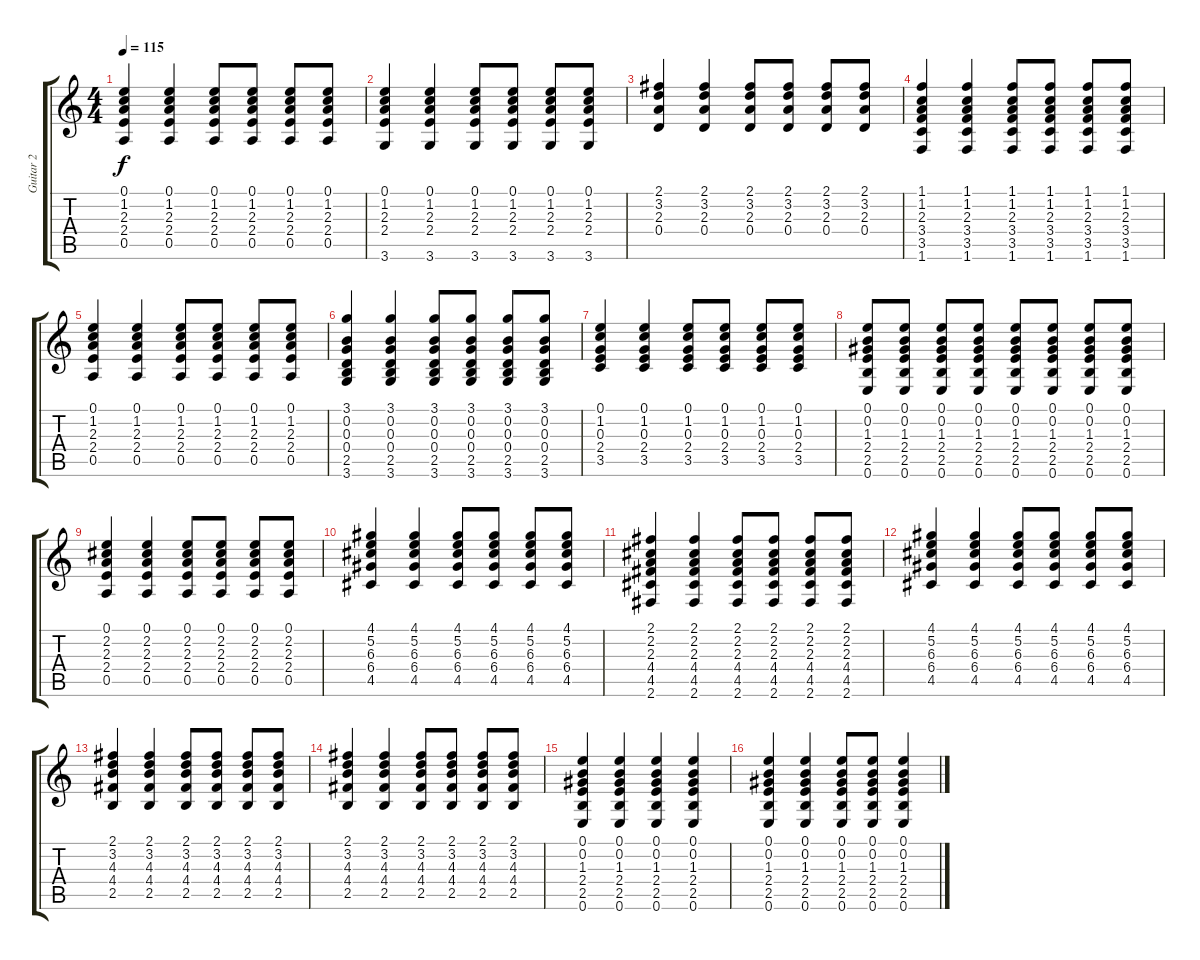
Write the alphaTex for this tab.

\track ("Guitar 2" "Guitar 2") {instrument acousticguitarsteel}
\staff {score tabs}
\tuning (E4 B3 G3 D3 A2 E2) {hide}
\ts (4 4)
\tempo 115
\clef g2
\ks c
(0.1 1.2 2.3 2.4 0.5).4{dy f} (0.1 1.2 2.3 2.4 0.5).4 (0.1 1.2 2.3 2.4 0.5).8 (0.1 1.2 2.3 2.4 0.5).8 (0.1 1.2 2.3 2.4 0.5).8 (0.1 1.2 2.3 2.4 0.5).8 |
(0.1 1.2 2.3 2.4 3.6).4 (0.1 1.2 2.3 2.4 3.6).4 (0.1 1.2 2.3 2.4 3.6).8 (0.1 1.2 2.3 2.4 3.6).8 (0.1 1.2 2.3 2.4 3.6).8 (0.1 1.2 2.3 2.4 3.6).8 |
(2.1 3.2 2.3 0.4).4 (2.1 3.2 2.3 0.4).4 (2.1 3.2 2.3 0.4).8 (2.1 3.2 2.3 0.4).8 (2.1 3.2 2.3 0.4).8 (2.1 3.2 2.3 0.4).8 |
(1.1 1.2 2.3 3.4 3.5 1.6).4 (1.1 1.2 2.3 3.4 3.5 1.6).4 (1.1 1.2 2.3 3.4 3.5 1.6).8 (1.1 1.2 2.3 3.4 3.5 1.6).8 (1.1 1.2 2.3 3.4 3.5 1.6).8 (1.1 1.2 2.3 3.4 3.5 1.6).8 |
(0.1 1.2 2.3 2.4 0.5).4 (0.1 1.2 2.3 2.4 0.5).4 (0.1 1.2 2.3 2.4 0.5).8 (0.1 1.2 2.3 2.4 0.5).8 (0.1 1.2 2.3 2.4 0.5).8 (0.1 1.2 2.3 2.4 0.5).8 |
(3.1 0.2 0.3 0.4 2.5 3.6).4 (3.1 0.2 0.3 0.4 2.5 3.6).4 (3.1 0.2 0.3 0.4 2.5 3.6).8 (3.1 0.2 0.3 0.4 2.5 3.6).8 (3.1 0.2 0.3 0.4 2.5 3.6).8 (3.1 0.2 0.3 0.4 2.5 3.6).8 |
(0.1 1.2 0.3 2.4 3.5).4 (0.1 1.2 0.3 2.4 3.5).4 (0.1 1.2 0.3 2.4 3.5).8 (0.1 1.2 0.3 2.4 3.5).8 (0.1 1.2 0.3 2.4 3.5).8 (0.1 1.2 0.3 2.4 3.5).8 |
(0.1 0.2 1.3 2.4 2.5 0.6).8 (0.1 0.2 1.3 2.4 2.5 0.6).8 (0.1 0.2 1.3 2.4 2.5 0.6).8 (0.1 0.2 1.3 2.4 2.5 0.6).8 (0.1 0.2 1.3 2.4 2.5 0.6).8 (0.1 0.2 1.3 2.4 2.5 0.6).8 (0.1 0.2 1.3 2.4 2.5 0.6).8 (0.1 0.2 1.3 2.4 2.5 0.6).8 |
(0.1 2.2 2.3 2.4 0.5).4 (0.1 2.2 2.3 2.4 0.5).4 (0.1 2.2 2.3 2.4 0.5).8 (0.1 2.2 2.3 2.4 0.5).8 (0.1 2.2 2.3 2.4 0.5).8 (0.1 2.2 2.3 2.4 0.5).8 |
(4.1 5.2 6.3 6.4 4.5).4 (4.1 5.2 6.3 6.4 4.5).4 (4.1 5.2 6.3 6.4 4.5).8 (4.1 5.2 6.3 6.4 4.5).8 (4.1 5.2 6.3 6.4 4.5).8 (4.1 5.2 6.3 6.4 4.5).8 |
(2.1 2.2 2.3 4.4 4.5 2.6).4 (2.1 2.2 2.3 4.4 4.5 2.6).4 (2.1 2.2 2.3 4.4 4.5 2.6).8 (2.1 2.2 2.3 4.4 4.5 2.6).8 (2.1 2.2 2.3 4.4 4.5 2.6).8 (2.1 2.2 2.3 4.4 4.5 2.6).8 |
(4.1 5.2 6.3 6.4 4.5).4 (4.1 5.2 6.3 6.4 4.5).4 (4.1 5.2 6.3 6.4 4.5).8 (4.1 5.2 6.3 6.4 4.5).8 (4.1 5.2 6.3 6.4 4.5).8 (4.1 5.2 6.3 6.4 4.5).8 |
(2.1 3.2 4.3 4.4 2.5).4 (2.1 3.2 4.3 4.4 2.5).4 (2.1 3.2 4.3 4.4 2.5).8 (2.1 3.2 4.3 4.4 2.5).8 (2.1 3.2 4.3 4.4 2.5).8 (2.1 3.2 4.3 4.4 2.5).8 |
(2.1 3.2 4.3 4.4 2.5).4 (2.1 3.2 4.3 4.4 2.5).4 (2.1 3.2 4.3 4.4 2.5).8 (2.1 3.2 4.3 4.4 2.5).8 (2.1 3.2 4.3 4.4 2.5).8 (2.1 3.2 4.3 4.4 2.5).8 |
(0.1 0.2 1.3 2.4 2.5 0.6).4 (0.1 0.2 1.3 2.4 2.5 0.6).4 (0.1 0.2 1.3 2.4 2.5 0.6).4 (0.1 0.2 1.3 2.4 2.5 0.6).4 |
(0.1 0.2 1.3 2.4 2.5 0.6).4 (0.1 0.2 1.3 2.4 2.5 0.6).4 (0.1 0.2 1.3 2.4 2.5 0.6).8 (0.1 0.2 1.3 2.4 2.5 0.6).8 (0.1 0.2 1.3 2.4 2.5 0.6).4
